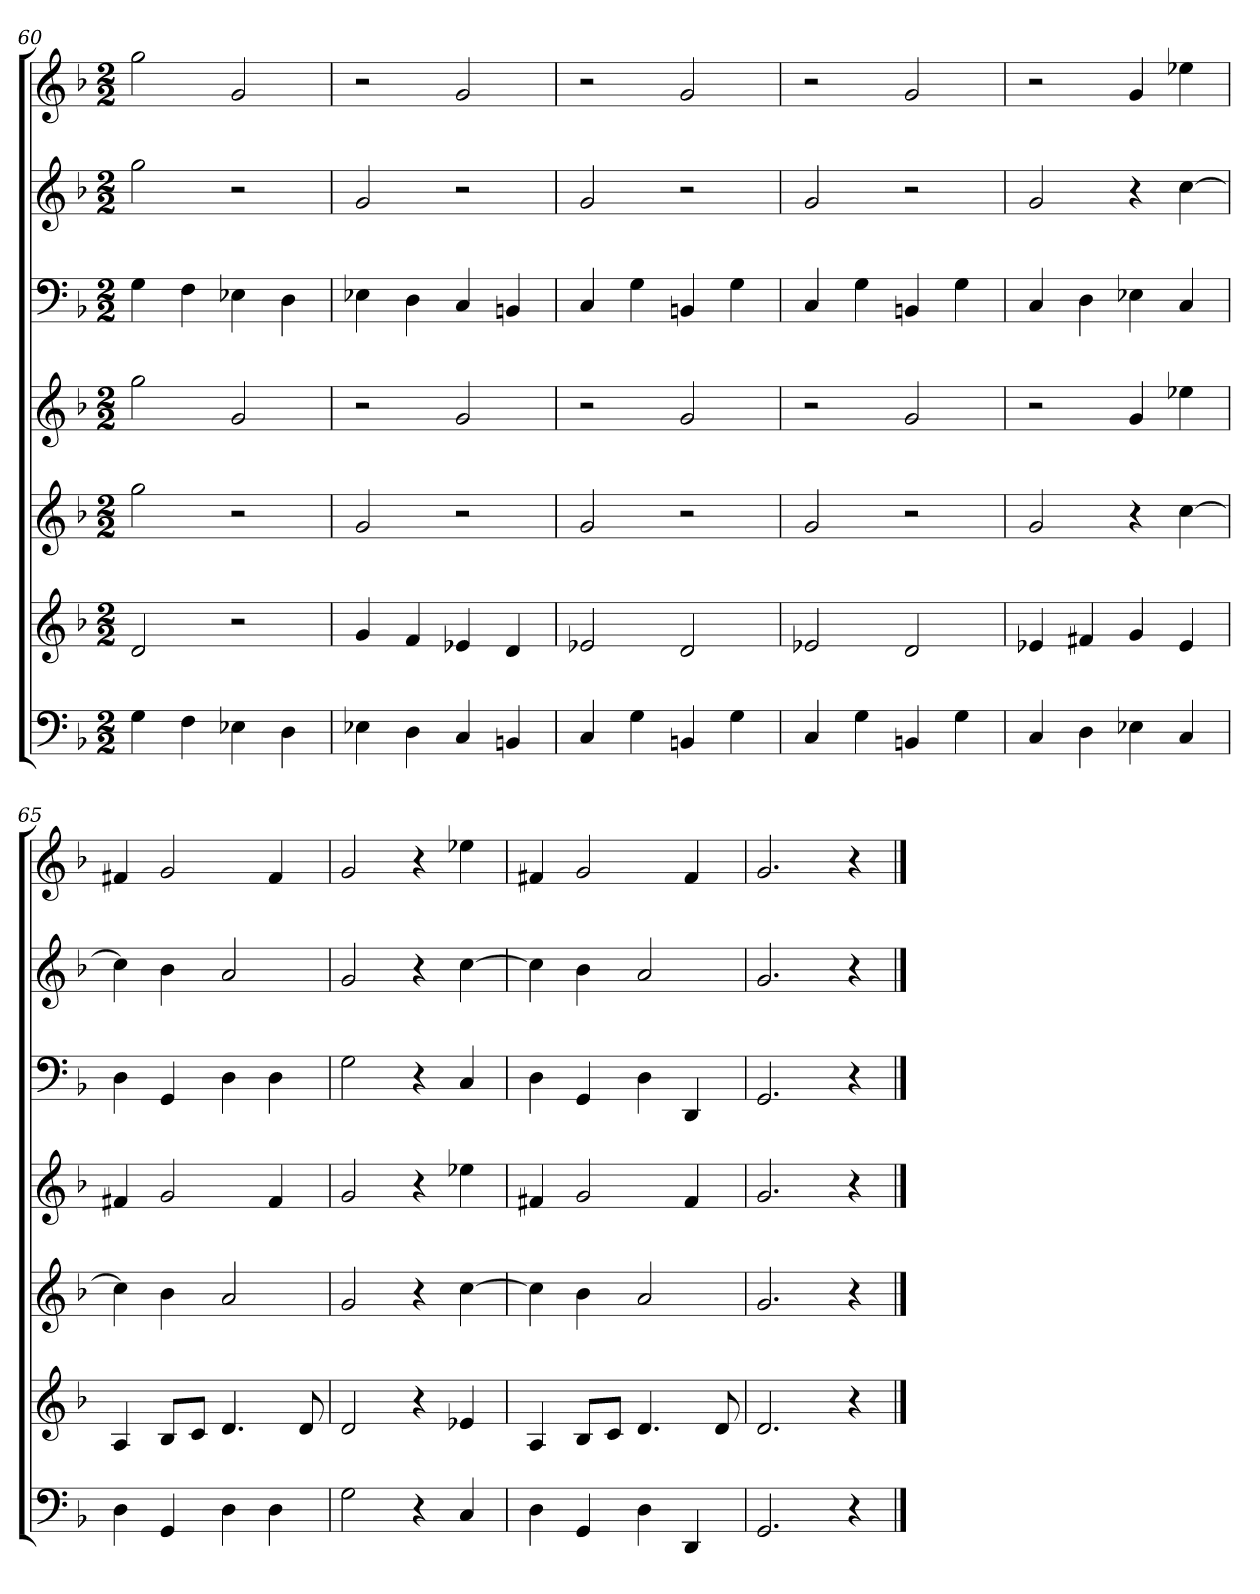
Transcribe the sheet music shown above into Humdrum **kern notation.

**kern	**kern	**kern	**kern	**kern	**kern	**kern
*part7	*part6	*part5	*part4	*part3	*part2	*part1
*staff7	*staff6	*staff5	*staff4	*staff3	*staff2	*staff1
*k[b-]	*k[b-]	*k[b-]	*k[b-]	*k[b-]	*k[b-]	*k[b-]
*d:	*d:	*d:	*d:	*d:	*d:	*d:
*M2/2	*M2/2	*M2/2	*M2/2	*M2/2	*M2/2	*M2/2
=60	=60	=60	=60	=60	=60	=60
4G	2d	2gg	2gg	4G	2gg	2gg
4F	.	.	.	4F	.	.
4E-X	2r	2r	2g	4E-X	2r	2g
4D	.	.	.	4D	.	.
=61	=61	=61	=61	=61	=61	=61
4E-X	4g	2g	2r	4E-X	2g	2r
4D	4f	.	.	4D	.	.
4C	4e-X	2r	2g	4C	2r	2g
4BBn	4d	.	.	4BBn	.	.
=62	=62	=62	=62	=62	=62	=62
4C	2e-X	2g	2r	4C	2g	2r
4G	.	.	.	4G	.	.
4BBn	2d	2r	2g	4BBn	2r	2g
4G	.	.	.	4G	.	.
=63	=63	=63	=63	=63	=63	=63
4C	2e-X	2g	2r	4C	2g	2r
4G	.	.	.	4G	.	.
4BBn	2d	2r	2g	4BBn	2r	2g
4G	.	.	.	4G	.	.
=64	=64	=64	=64	=64	=64	=64
4C	4e-X	2g	2r	4C	2g	2r
4D	4f#X	.	.	4D	.	.
4E-X	4g	4r	4g	4E-X	4r	4g
4C	4e-	[4cc	4ee-X	4C	[4cc	4ee-X
=65	=65	=65	=65	=65	=65	=65
4D	4A	4cc]	4f#X	4D	4cc]	4f#X
4GG	8B-L	4b-	2g	4GG	4b-	2g
.	8cJ	.	.	.	.	.
4D	4.d	2a	.	4D	2a	.
4D	.	.	4f#	4D	.	4f#
.	8d	.	.	.	.	.
=66	=66	=66	=66	=66	=66	=66
2G	2d	2g	2g	2G	2g	2g
4r	4r	4r	4r	4r	4r	4r
4C	4e-X	[4cc	4ee-X	4C	[4cc	4ee-X
=67	=67	=67	=67	=67	=67	=67
4D	4A	4cc]	4f#X	4D	4cc]	4f#X
4GG	8B-L	4b-	2g	4GG	4b-	2g
.	8cJ	.	.	.	.	.
4D	4.d	2a	.	4D	2a	.
4DD	.	.	4f#	4DD	.	4f#
.	8d	.	.	.	.	.
=68	=68	=68	=68	=68	=68	=68
2.GG	2.d	2.g	2.g	2.GG	2.g	2.g
4r	4r	4r	4r	4r	4r	4r
==	==	==	==	==	==	==
*-	*-	*-	*-	*-	*-	*-
